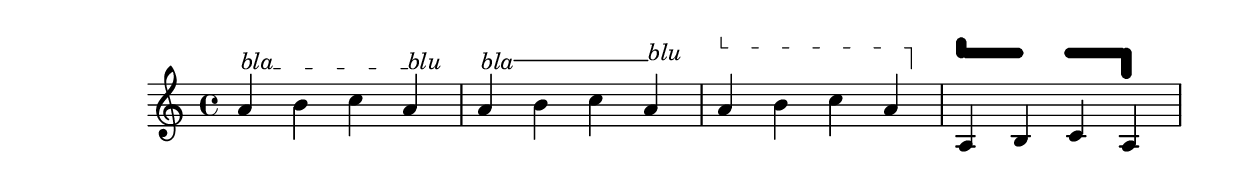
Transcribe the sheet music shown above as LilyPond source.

%% Do not edit this file; it is auto-generated from input/new
%% This file is in the public domain.
%% Note: this file works from version 2.12.0
\version "2.13.1"

\header {
%% Translation of GIT committish: 70f455b078620f842672c64c66d87a08158a24ac
  texidoces = "
Las instrucciones @code{\\startTextSpan} y @code{\\stopTextSpan}
permiten la creación de elementos de extensión textuales tan
fácilmente como indicaciones de pedal u
octavaciones. Sobreescribimos ciertas propiedades del objeto
@code{TextSpanner} para modificar su salida.

"
  doctitlees = "Crear elementos de extensión textuales"

  lsrtags = "expressive-marks, text, tweaks-and-overrides"
  texidoc = "The @code{\\startTextSpan} and @code{\\stopTextSpan}
commands allow the creation of text spanners as easily as pedal
indications or octavations.  Override some properties of the
@code{TextSpanner} object to modify its output."

  doctitle = "Creating text spanners"
} % begin verbatim


\paper { ragged-right = ##f }

\relative c'' {
  \override TextSpanner #'(bound-details left text) = #"bla"
  \override TextSpanner #'(bound-details right text) = #"blu"
  a4 \startTextSpan
  b4 c
  a4 \stopTextSpan
  
  \override TextSpanner #'style = #'line
  \once \override TextSpanner
    #'(bound-details left stencil-align-dir-y) = #CENTER
  a4 \startTextSpan
  b4 c
  a4 \stopTextSpan
  
  \override TextSpanner #'style = #'dashed-line
  \override TextSpanner #'(bound-details left text) =
    \markup { \draw-line #'(0 . 1) }
  \override TextSpanner #'(bound-details right text) =
    \markup { \draw-line #'(0 . -2) }
  \once \override TextSpanner #'(bound-details right padding) = #-2

  a4 \startTextSpan
  b4 c
  a4 \stopTextSpan
  
  \set Staff.middleCPosition = #-13
  \override TextSpanner #'dash-period = #10
  \override TextSpanner #'dash-fraction = #0.5
  \override TextSpanner #'thickness = #10
  a4 \startTextSpan
  b4 c
  a4 \stopTextSpan
}
